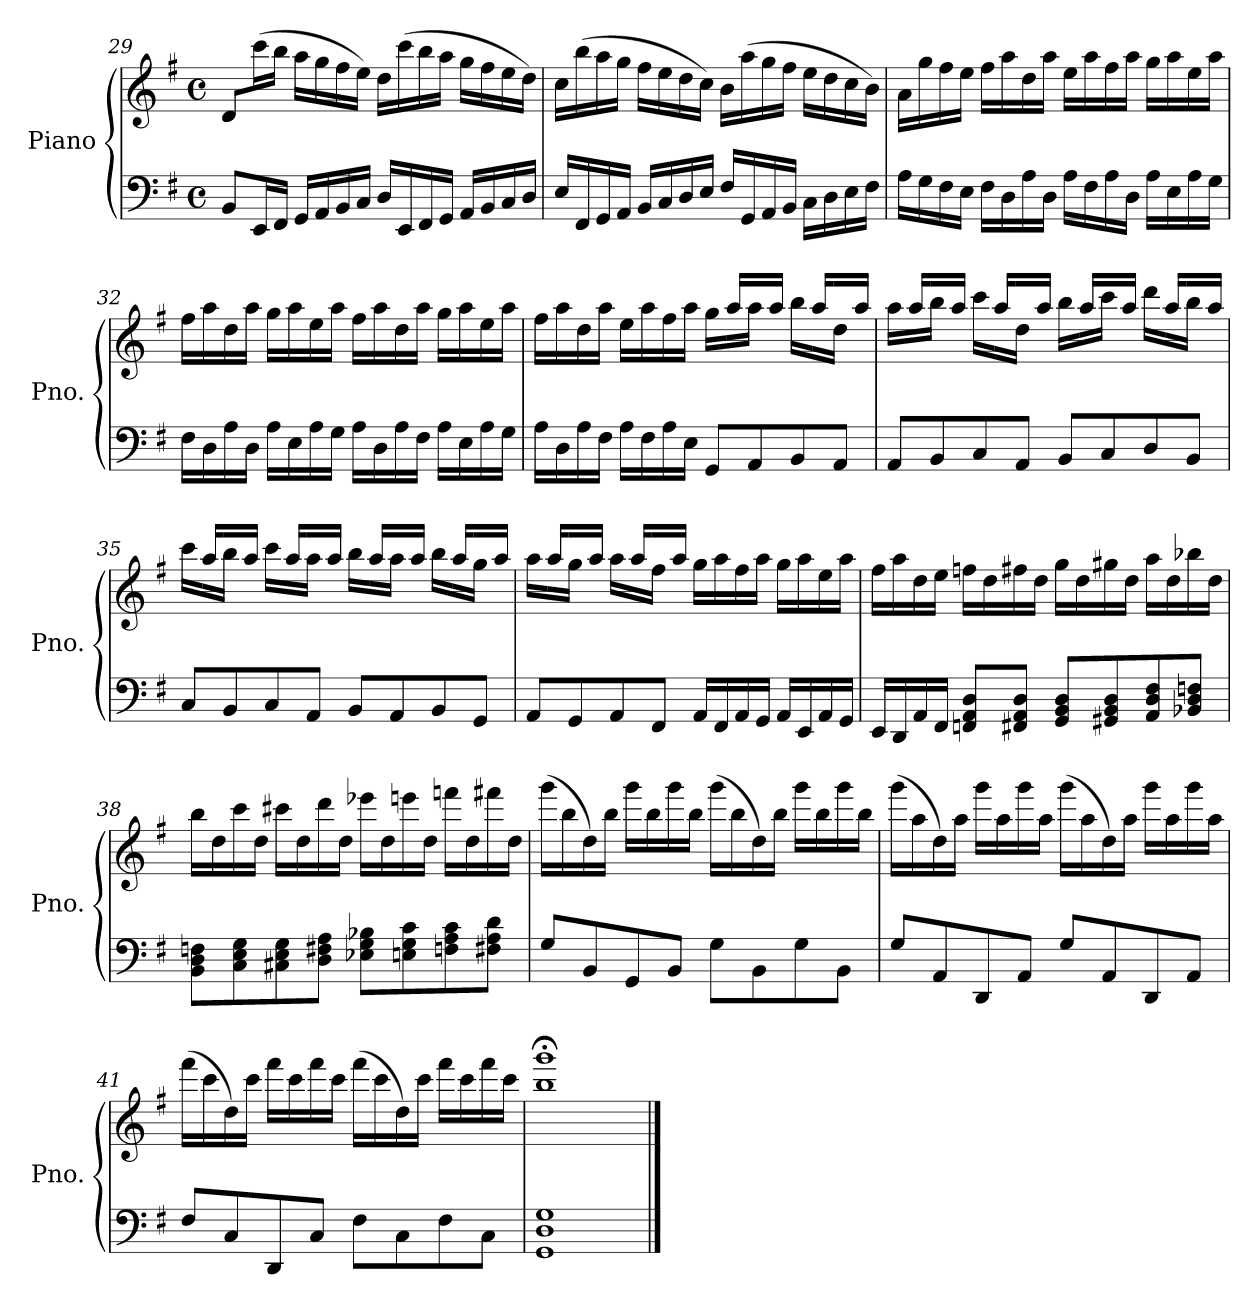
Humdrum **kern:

**kern	**kern
*part1	*part1
*staff2	*staff1
*I"Piano	*
*I'Pno.	*
!!LO:LB:g=z
*clefF4	*clefG2
*k[f#]	*k[f#]
*M4/4	*M4/4
*met(c)	*met(c)
=29	=29
8BB/L	8d/L
16EE/L	(16ccc\L
16FF#/JJ	16bb\JJ
16GG/LL	16aa\LL
16AA/	16gg\
16BB/	16ff#\
16C/JJ	16ee\JJ)
16D/LL	16dd\LL
16EE/	(16ccc\
16FF#/	16bb\
16GG/JJ	16aa\JJ
16AA/LL	16gg\LL
16BB/	16ff#\
16C/	16ee\
16D/JJ	16dd\JJ)
=30	=30
16E/LL	16cc\LL
16FF#/	(16bb\
16GG/	16aa\
16AA/JJ	16gg\JJ
16BB/LL	16ff#\LL
16C/	16ee\
16D/	16dd\
16E/JJ	16cc\JJ)
16F#/LL	16b\LL
16GG/	(16aa\
16AA/	16gg\
16BB/JJ	16ff#\JJ
16C\LL	16ee\LL
16D\	16dd\
16E\	16cc\
16F#\JJ	16b\JJ)
!!LO:LB:g=z
=31	=31
16A\LL	16a\LL
16G\	16gg\
16F#\	16ff#\
16E\JJ	16ee\JJ
16F#\LL	16ff#\LL
16D\	16aa\
16A\	16dd\
16D\JJ	16aa\JJ
16A\LL	16ee\LL
16F#\	16aa\
16A\	16ff#\
16D\JJ	16aa\JJ
16A\LL	16gg\LL
16E\	16aa\
16A\	16ee\
16G\JJ	16aa\JJ
=32	=32
16F#\LL	16ff#\LL
16D\	16aa\
16A\	16dd\
16D\JJ	16aa\JJ
16A\LL	16gg\LL
16E\	16aa\
16A\	16ee\
16G\JJ	16aa\JJ
16A\LL	16ff#\LL
16D\	16aa\
16A\	16dd\
16F#\JJ	16aa\JJ
16A\LL	16gg\LL
16E\	16aa\
16A\	16ee\
16G\JJ	16aa\JJ
!!LO:LB:g=z
=33	=33
*	*^
16A\LL	16ff#\LL	2ryy
16D\	16aa\	.
16A\	16dd\	.
16F#\JJ	16aa\JJ	.
16A\LL	16ee\LL	.
16F#\	16aa\	.
16A\	16ff#\	.
16E\JJ	16aa\JJ	.
8GG/L	16ryy	16gg\LL
.	16aa/LL	16rcccyy
8AA/	16ryy	16aa\JJ
.	16aa/JJ	16ryy
8BB/	16ryy	16bb\LL
.	16aa/LL	16rcccyy
8AA/J	16ryy	16dd\JJ
.	16aa/JJ	16rffyy
=34	=34	=34
8AA/L	16ryy	16aa\LL
.	16aa/LL	16rcccyy
8BB/	16ryy	16bb\JJ
.	16aa/JJ	16rffyy
8C/	16ryy	16ccc\LL
.	16aa/LL	16rcccyy
8AA/J	16ryy	16dd\JJ
.	16aa/JJ	16rffyy
8BB/L	16ryy	16bb\LL
.	16aa/LL	16rcccyy
8C/	16ryy	16ccc\JJ
.	16aa/JJ	16rffyy
8D/	16ryy	16ddd\LL
.	16aa/LL	16rcccyy
8BB/J	16ryy	16bb\JJ
.	16aa/JJ	16rffyy
!!LO:PB:g=z	!!
=35	=35	=35
8C/L	16ryy	16ccc\LL
.	16aa/LL	16rcccyy
8BB/	16ryy	16bb\JJ
.	16aa/JJ	16rffyy
8C/	16ryy	16ccc\LL
.	16aa/LL	16rcccyy
8AA/J	16ryy	16aa\JJ
.	16aa/JJ	16rffyy
8BB/L	16ryy	16bb\LL
.	16aa/LL	16rcccyy
8AA/	16ryy	16aa\JJ
.	16aa/JJ	16rffyy
8BB/	16ryy	16bb\LL
.	16aa/LL	16rcccyy
8GG/J	16rAyy	16gg\JJ
.	16aa/JJ	16rffyy
=36	=36	=36
8AA/L	16ryy	16aa\LL
.	16aa/LL	16rcccyy
8GG/	16ryy	16gg\JJ
.	16aa/JJ	16rffyy
8AA/	16ryy	16aa\LL
.	16aa/LL	16rcccyy
8FF#/J	16ryy	16ff#\JJ
.	16aa/JJ	16rffyy
16AA/LL	16gg\LL	2ryy
16FF#/	16aa\	.
16AA/	16ff#\	.
16GG/JJ	16aa\JJ	.
16AA/LL	16gg\LL	.
16EE/	16aa\	.
16AA/	16ee\	.
16GG/JJ	16aa\JJ	.
*	*v	*v
!!LO:LB:g=z
=37	=37
16EE/LL	16ff#\LL
16DD/	16aa\
16AA/	16dd\
16FF#/JJ	16ee\JJ
8FFn/ 8AA/ 8D/L	16ffn\LL
.	16dd\
8FF#X/ 8AA/ 8D/J	16ff#X\
.	16dd\JJ
8GG/ 8BB/ 8D/L	16gg\LL
.	16dd\
8GG#X/ 8BB/ 8D/	16gg#X\
.	16dd\JJ
8AA/ 8D/ 8F#/	16aa\LL
.	16dd\
8BB-X/ 8D/ 8Fn/J	16bb-X\
.	16dd\JJ
=38	=38
8BB\ 8D\ 8Fn\L	16bb\LL
.	16dd\
8C\ 8E\ 8G\	16ccc\
.	16dd\JJ
8C#X\ 8E\ 8G\	16ccc#X\LL
.	16dd\
8D\ 8F#X\ 8A\J	16ddd\
.	16dd\JJ
8E-X\ 8G\ 8B-X\L	16eee-X\LL
.	16dd\
8En\ 8G\ 8c\	16eeen\
.	16dd\JJ
8Fn\ 8A\ 8c\	16fffn\LL
.	16dd\
8F#X\ 8A\ 8d\J	16fff#X\
.	16dd\JJ
!!LO:LB:g=z
=39	=39
8G/L	(16ggg\LL
.	16bb\
8BB/	16dd\)
.	16bb\JJ
8GG/	16ggg\LL
.	16bb\
8BB/J	16ggg\
.	16bb\JJ
8G\L	(16ggg\LL
.	16bb\
8BB\	16dd\)
.	16bb\JJ
8G\	16ggg\LL
.	16bb\
8BB\J	16ggg\
.	16bb\JJ
=40	=40
8G/L	(16ggg\LL
.	16aa\
8AA/	16dd\)
.	16aa\JJ
8DD/	16ggg\LL
.	16aa\
8AA/J	16ggg\
.	16aa\JJ
8G/L	(16ggg\LL
.	16aa\
8AA/	16dd\)
.	16aa\JJ
8DD/	16ggg\LL
.	16aa\
8AA/J	16ggg\
.	16aa\JJ
!!LO:LB:g=z
=41	=41
8F#/L	(16fff#\LL
.	16ccc\
8C/	16dd\)
.	16ccc\JJ
8DD/	16fff#\LL
.	16ccc\
8C/J	16fff#\
.	16ccc\JJ
8F#\L	(16fff#\LL
.	16ccc\
8C\	16dd\)
.	16ccc\JJ
8F#\	16fff#\LL
.	16ccc\
8C\J	16fff#\
.	16ccc\JJ
=42	=42
1GG 1D 1G	1bb;< 1ggg;<
==	==
*-	*-
